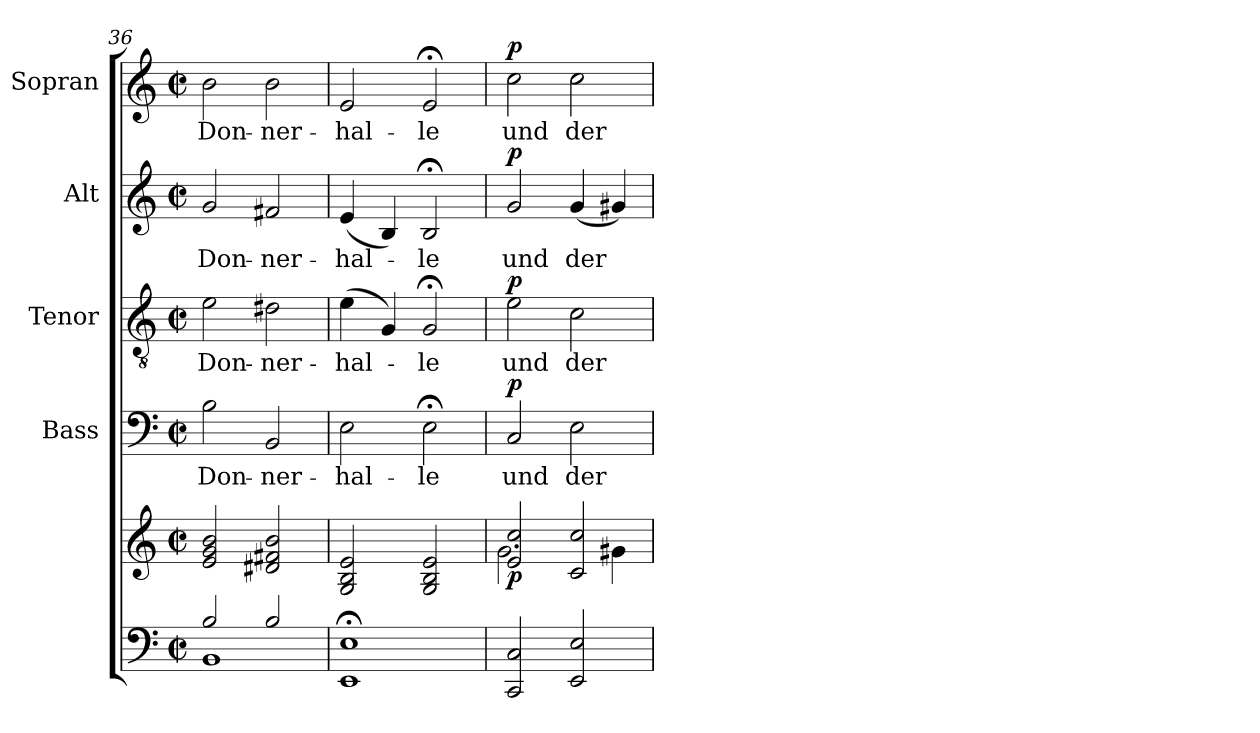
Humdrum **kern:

**kern	**kern	**dynam	**kern	**text	**dynam	**kern	**text	**dynam	**kern	**text	**dynam	**kern	**text	**dynam
*part5	*part5	*part5	*part4	*part4	*part4	*part3	*part3	*part3	*part2	*part2	*part2	*part1	*part1	*part1
*staff6	*staff5	*staff5/6	*staff4	*staff4	*staff4	*staff3	*staff3	*staff3	*staff2	*staff2	*staff2	*staff1	*staff1	*staff1
*	*	*	*I"Bass	*	*	*I"Tenor	*	*	*I"Alt	*	*	*I"Sopran	*	*
*	*	*	*I'B.	*	*	*I'T.	*	*	*I'A.	*	*	*I'S.	*	*
*clefF4	*clefG2	*	*clefF4	*	*	*clefGv2	*	*	*clefG2	*	*	*clefG2	*	*
*k[]	*k[]	*	*k[]	*	*	*k[]	*	*	*k[]	*	*	*k[]	*	*
*C:	*C:	*	*C:	*	*	*C:	*	*	*C:	*	*	*C:	*	*
*M2/2	*M2/2	*	*M2/2	*	*	*M2/2	*	*	*M2/2	*	*	*M2/2	*	*
*met(c|)	*met(c|)	*	*met(c|)	*	*	*met(c|)	*	*	*met(c|)	*	*	*met(c|)	*	*
=36	=36	=36	=36	=36	=36	=36	=36	=36	=36	=36	=36	=36	=36	=36
*^	*	*	*	*	*	*	*	*	*	*	*	*	*	*
!	!	!	!	!	!LO:LY:b	!	!	!LO:LY:b	!	!	!LO:LY:b	!	!	!LO:LY:b	!
2B/	1BB	2e/ 2g/ 2b/	.	2B\	Don-	.	2e\	Don-	.	2g/	Don-	.	2b\	Don-	.
!	!	!	!	!	!LO:LY:b	!	!	!LO:LY:b	!	!	!LO:LY:b	!	!	!LO:LY:b	!
2B/	.	2d#X/ 2f#X/ 2b/	.	2BB/	-ner-	.	2d#X\	-ner-	.	2f#X/	-ner-	.	2b\	-ner-	.
*v	*v	*	*	*	*	*	*	*	*	*	*	*	*	*	*
=37	=37	=37	=37	=37	=37	=37	=37	=37	=37	=37	=37	=37	=37	=37
!	!	!	!	!LO:LY:b	!	!	!LO:LY:b	!	!	!LO:LY:b	!	!	!LO:LY:b	!
1EE; 1E;	2G/ 2B/ 2e/	.	2E\	-hal-	.	(>4e\	-hal-	.	(<4e/	-hal-	.	2e/	-hal-	.
.	.	.	.	.	.	4G/)	.	.	4B/)	.	.	.	.	.
!	!	!	!	!LO:LY:b	!	!	!LO:LY:b	!	!	!LO:LY:b	!	!	!LO:LY:b	!
.	2G/ 2B/ 2e/	.	2E;<\	-le	.	2G;</	-le	.	2B;</	-le	.	2e;</	-le	.
=38	=38	=38	=38	=38	=38	=38	=38	=38	=38	=38	=38	=38	=38	=38
*	*^	*	*	*	*	*	*	*	*	*	*	*	*	*
!	!	!	!LO:DY:b	!	!LO:LY:b	!LO:DY:a	!	!LO:LY:b	!LO:DY:a	!	!LO:LY:b	!LO:DY:a	!	!LO:LY:b	!LO:DY:a
2CC/ 2C/	2e/ 2cc/	2.g\	p	2C/	und	p	2e\	und	p	2g/	und	p	2cc\	und	p
!	!	!	!	!	!LO:LY:b	!	!	!LO:LY:b	!	!	!LO:LY:b	!	!	!LO:LY:b	!
2EE/ 2E/	2c/ 2cc/	.	.	2E\	der	.	2c\	der	.	(<4g/	der	.	2cc\	der	.
.	.	4g#X\	.	.	.	.	.	.	.	4g#X/)	.	.	.	.	.
*	*v	*v	*	*	*	*	*	*	*	*	*	*	*	*	*
=	=	=	=	=	=	=	=	=	=	=	=	=	=	=
*-	*-	*-	*-	*-	*-	*-	*-	*-	*-	*-	*-	*-	*-	*-
